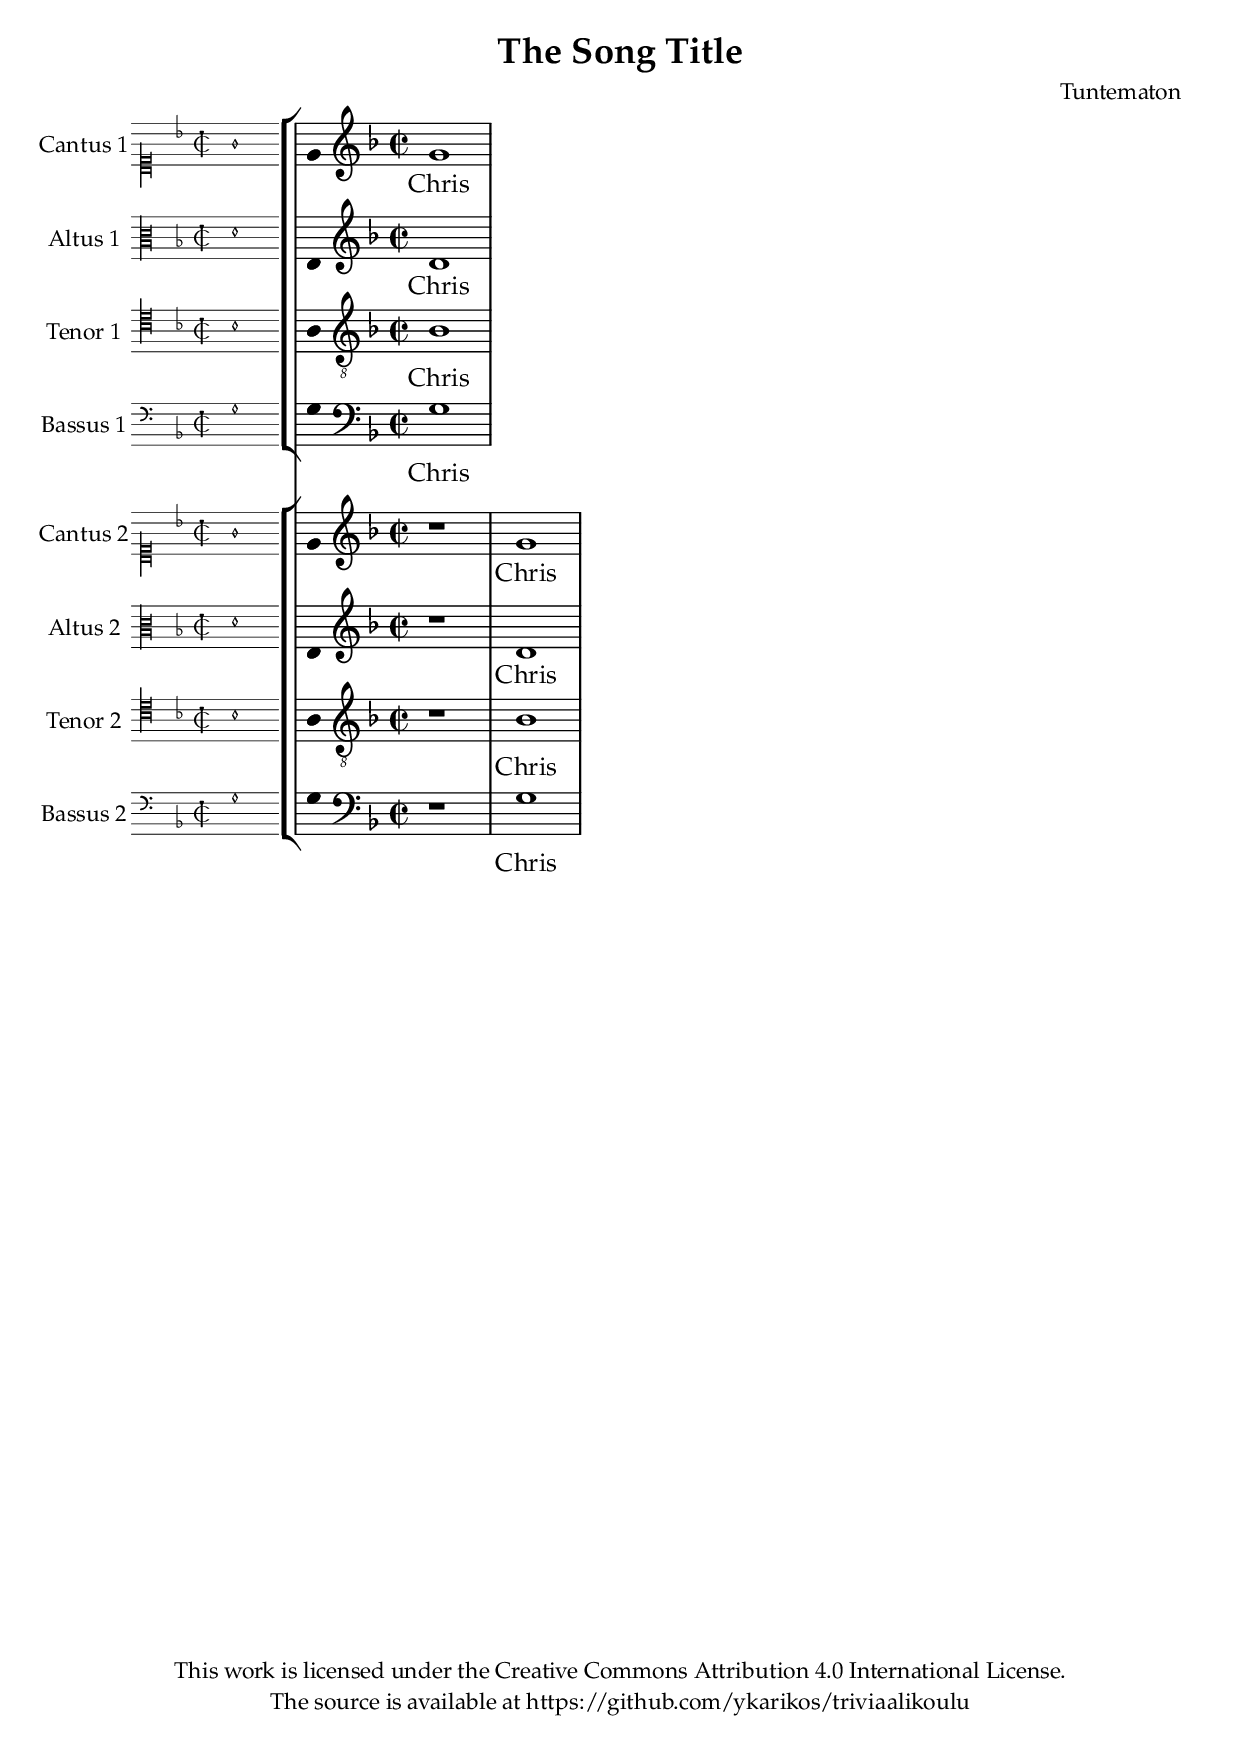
\version "2.19.80"
\include "suomi.ly"

global = { 
%  \numericTimeSignature
  \time 2/2 
%  \autoBeamOff
  \key d \minor
  \set Staff.midiInstrument = #"voice oohs"
}

\header {
  title = "The Song Title"
%  subtitle = ""
  composer = "Tuntematon"
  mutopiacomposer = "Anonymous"
%  instrument = "Voice (SATB)"
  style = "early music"
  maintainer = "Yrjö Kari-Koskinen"
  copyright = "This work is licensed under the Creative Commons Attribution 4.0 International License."
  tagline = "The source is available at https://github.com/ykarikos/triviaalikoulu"
}

\paper {
    #(define fonts
        (make-pango-font-tree "Palatino"
                              "Nimbus Sans"
                              "Luxi Mono"
                              (/ staff-height pt 20)))
}

% First choir

SopranoOneMusic = \relative c'' {
	\set Staff.instrumentName = #"Cantus 1"
	\set Staff.shortInstrumentName = "C1"

	\incipit { 
		\clef "mensural-c1" \key d \minor \time 2/2 g'1
	}

	g1 |
%  \time 4/2 
%  \once \override Staff.TimeSignature.break-visibility = ##(#t #f #t)
%  g\breve\fermata \bar "|."
}

stanzaOneLyricsChoirOne = \lyricmode {
	Chris -- te
}

AltoOneMusic = \relative c' {
	\set Staff.instrumentName = #"Altus 1"
	\set Staff.shortInstrumentName = "A1"

	\incipit { 
		\clef "mensural-c3" \key d \minor \time 2/2 d'1
	}

	d1 |
%  \time 4/2 
%  \once \override Staff.TimeSignature.break-visibility = ##(#t #f #t)
%  d\breve\fermata
}

TenoreOneMusic = \relative c' {
	\set Staff.instrumentName = #"Tenor 1"
	\set Staff.shortInstrumentName = "T1"

	\incipit { 
		\clef "mensural-c4" \key d \minor \time 2/2 b1
	}

	\clef "treble_8"
	b1 |
%  \time 4/2 
%  \once \override Staff.TimeSignature.break-visibility = ##(#t #f #t)
%  g\breve\fermata
}

BassOneMusic = \relative c' {
	\set Staff.instrumentName = #"Bassus 1"
	\set Staff.shortInstrumentName = "B1"

	\incipit { \clef "mensural-f" \key d \minor \time 2/2 g1 }

	\clef bass
	g1 | 
%  \time 4/2 
%  \once \override Staff.TimeSignature.break-visibility = ##(#t #f #t)
%  g,\breve\fermata
}

% Second choir

SopranoTwoMusic = \relative c'' {
	\set Staff.instrumentName = #"Cantus 2"
	\set Staff.shortInstrumentName = "C2"

	\incipit { \clef "mensural-c1" \key d \minor \time 2/2 g'1 }

	r1 | g1 |
%  \time 4/2 
%  \once \override Staff.TimeSignature.break-visibility = ##(#t #f #t)
%  g\breve\fermata \bar "|."
}

stanzaOneLyricsChoirTwo = \lyricmode {
	Chris -- te
}

AltoTwoMusic = \relative c' {
	\set Staff.instrumentName = #"Altus 2"
	\set Staff.shortInstrumentName = "A2"

	\incipit {
		\clef "mensural-c3" \key d \minor \time 2/2 d'1
	}

	r1 | d1 |
%  \time 4/2 
%  \once \override Staff.TimeSignature.break-visibility = ##(#t #f #t)
%  d\breve\fermata
}

TenoreTwoMusic = \relative c' {
	\set Staff.instrumentName = #"Tenor 2"
	\set Staff.shortInstrumentName = "T2"

	\incipit { 
		\clef "mensural-c4" \key d \minor \time 2/2 b1
	}

	\clef "treble_8"
	r1 | b1 |
%  \time 4/2 
%  \once \override Staff.TimeSignature.break-visibility = ##(#t #f #t)
%  g\breve\fermata
}

BassTwoMusic = \relative c' {
	\set Staff.instrumentName = #"Bassus 2"
	\set Staff.shortInstrumentName = "B2"

	\incipit {
		\clef "mensural-f" \key d \minor \time 2/2 g1
	}

	\clef bass
	r1 | g1 | 
%  \time 4/2 
%  \once \override Staff.TimeSignature.break-visibility = ##(#t #f #t)
%  g,\breve\fermata
}


\score {
<<
  \new StaffGroup = choirOneStaff <<
    \new Staff <<
      \new Voice = "Soprano" {
		\global
        \SopranoOneMusic
      }
     \new Lyrics \lyricsto "Soprano" {
       \stanzaOneLyricsChoirOne
     }
    >>
    \new Staff <<
      \new Voice = "Alto" {
        \global
        \AltoOneMusic
      }
     \new Lyrics \lyricsto "Alto" {
       \stanzaOneLyricsChoirOne
     }
    >>
    \new Staff <<
      \new Voice = "Tenore" {
        \global
        \TenoreOneMusic
      }
      \new Lyrics \lyricsto "Tenore" {
       \stanzaOneLyricsChoirOne
      }
    >>
    \new Staff <<
      \new Voice = "Bass" {
        \global
        \BassOneMusic
      }
      \new Lyrics \lyricsto "Bass" {
       \stanzaOneLyricsChoirOne
      }
    >>
  >>

  \new StaffGroup = choirTwoStaff <<
    \new Staff <<
      \new Voice = "SopranoTwo" {
		\global
        \SopranoTwoMusic
      }
     \new Lyrics \lyricsto "SopranoTwo" {
       \stanzaOneLyricsChoirTwo
     }
    >>
    \new Staff <<
      \new Voice = "AltoTwo" {
        \global
        \AltoTwoMusic
      }
     \new Lyrics \lyricsto "AltoTwo" {
       \stanzaOneLyricsChoirTwo
     }
    >>
    \new Staff <<
      \new Voice = "TenoreTwo" {
        \global
        \TenoreTwoMusic
      }
      \new Lyrics \lyricsto "TenoreTwo" {
       \stanzaOneLyricsChoirTwo
      }
    >>
    \new Staff <<
      \new Voice = "BassTwo" {
        \global
        \BassTwoMusic
      }
      \new Lyrics \lyricsto "BassTwo" {
       \stanzaOneLyricsChoirTwo
      }
    >>
  >>
>>

  \midi { 
    \tempo 4 = 160
  }
  \layout {
    \context {
      \Voice
      \consists "Ambitus_engraver"
		\hide Slur
    }
    indent = 4\cm
    incipit-width = 2.5\cm
    \context {
     \Score
     \override VerticalAxisGroup.remove-first = ##t
    }
  }
}